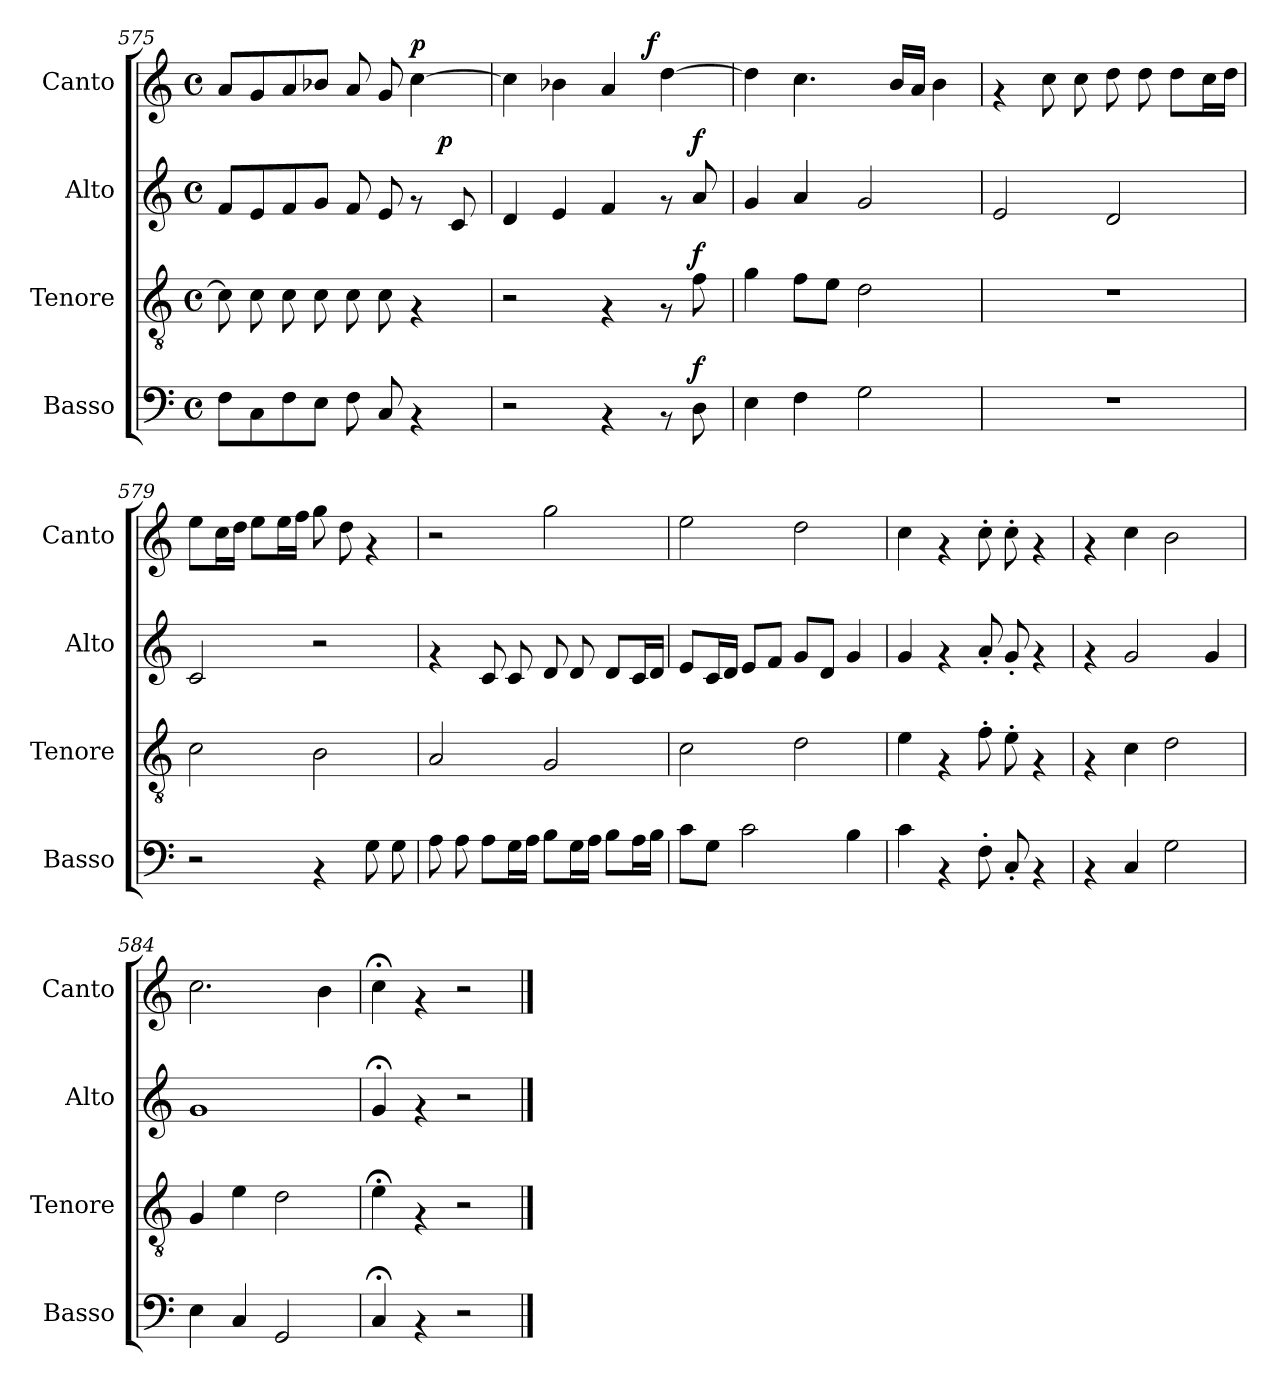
**kern	**dynam	**kern	**dynam	**kern	**dynam	**kern	**dynam
*part4	*part4	*part3	*part3	*part2	*part2	*part1	*part1
*staff4	*staff4	*staff3	*staff3	*staff2	*staff2	*staff1	*staff1
*I"Basso	*	*I"Tenore	*	*I"Alto	*	*I"Canto	*
*I'Basso	*	*I'Tenore	*	*I'Alto	*	*I'Canto	*
*clefF4	*	*clefGv2	*	*clefG2	*	*clefG2	*
*k[]	*	*k[]	*	*k[]	*	*k[]	*
*C:	*	*C:	*	*C:	*	*C:	*
*M4/4	*	*M4/4	*	*M4/4	*	*M4/4	*
*met(c)	*	*met(c)	*	*met(c)	*	*met(c)	*
=575	=575	=575	=575	=575	=575	=575	=575
*	*	*	*	*^	*	*	*
8F\L	.	8c\]	.	8f/L	2ryy	.	8a/L	.
8C\	.	8c\	.	8e/	.	.	8g/	.
8F\	.	8c\	.	8f/	.	.	8a/	.
8E\J	.	8c\	.	8g/J	.	.	8b-X/J	.
8F\	.	8c\	.	8f/	4ryy	.	8a/	.
8C/	.	8c\	.	8e/	.	.	8g/	.
!	!	!	!	!	!	!	!	!LO:DY:a
4rAA	.	4rF	.	8rf	16.ryy	.	[<4cc\	p
!	!	!	!	!	!	!LO:DY:a	!	!
.	.	.	.	.	8ryy	p	.	.
.	.	.	.	8c/	.	.	.	.
.	.	.	.	.	32ryy	.	.	.
*	*	*	*	*v	*v	*	*	*
!!LO:LB:g=z
=576	=576	=576	=576	=576	=576	=576	=576
*	*	*	*	*	*	*^	*
2r	.	2r	.	4d/	.	4cc\]	2ryy	.
.	.	.	.	4e/	.	4b-X\	.	.
4rAA	.	4rF	.	4f/	.	4a/	8..ryy	.
!	!	!	!	!	!	!	!	!LO:DY:a
.	.	.	.	.	.	.	4ryy	f
8rAA	.	8rF	.	8rf	.	[>4dd\	.	.
!	!LO:DY:a	!	!LO:DY:a	!	!LO:DY:a	!	!	!
8D\	f	8f\	f	8a/	f	.	.	.
.	.	.	.	.	.	.	32ryy	.
*	*	*	*	*	*	*v	*v	*
=577	=577	=577	=577	=577	=577	=577	=577
4E\	.	4g\	.	4g/	.	4dd\]	.
4F\	.	8f\L	.	4a/	.	4.cc\	.
.	.	8e\J	.	.	.	.	.
2G\	.	2d\	.	2g/	.	.	.
.	.	.	.	.	.	16b/LL	.
.	.	.	.	.	.	16a/JJ	.
.	.	.	.	.	.	4b\	.
=578	=578	=578	=578	=578	=578	=578	=578
1r	.	1r	.	2e/	.	4rf	.
.	.	.	.	.	.	8cc\	.
.	.	.	.	.	.	8cc\	.
.	.	.	.	2d/	.	8dd\	.
.	.	.	.	.	.	8dd\	.
.	.	.	.	.	.	8dd\L	.
.	.	.	.	.	.	16cc\L	.
.	.	.	.	.	.	16dd\JJ	.
=579	=579	=579	=579	=579	=579	=579	=579
2r	.	2c\	.	2c/	.	8ee\L	.
.	.	.	.	.	.	16cc\L	.
.	.	.	.	.	.	16dd\JJ	.
.	.	.	.	.	.	8ee\L	.
.	.	.	.	.	.	16ee\L	.
.	.	.	.	.	.	16ff\JJ	.
4rAA	.	2B\	.	2r	.	8gg\	.
.	.	.	.	.	.	8dd\	.
8G\	.	.	.	.	.	4rf	.
8G\	.	.	.	.	.	.	.
=580	=580	=580	=580	=580	=580	=580	=580
8A\	.	2A/	.	4rf	.	2r	.
8A\	.	.	.	.	.	.	.
8A\L	.	.	.	8c/	.	.	.
16G\L	.	.	.	8c/	.	.	.
16A\JJ	.	.	.	.	.	.	.
8B\L	.	2G/	.	8d/	.	2gg\	.
16G\L	.	.	.	8d/	.	.	.
16A\JJ	.	.	.	.	.	.	.
8B\L	.	.	.	8d/L	.	.	.
16A\L	.	.	.	16c/L	.	.	.
16B\JJ	.	.	.	16d/JJ	.	.	.
!!LO:PB:g=z
=581	=581	=581	=581	=581	=581	=581	=581
8c\L	.	2c\	.	8e/L	.	2ee\	.
8G\J	.	.	.	16c/L	.	.	.
.	.	.	.	16d/JJ	.	.	.
2c\	.	.	.	8e/L	.	.	.
.	.	.	.	8f/J	.	.	.
.	.	2d\	.	8g/L	.	2dd\	.
.	.	.	.	8d/J	.	.	.
4B\	.	.	.	4g/	.	.	.
=582	=582	=582	=582	=582	=582	=582	=582
4c\	.	4e\	.	4g/	.	4cc\	.
4rAA	.	4rF	.	4rf	.	4rf	.
8F'>\	.	8f'>\	.	8a'</	.	8cc'>\	.
8C'</	.	8e'>\	.	8g'</	.	8cc'>\	.
4rAA	.	4rF	.	4rf	.	4rf	.
=583	=583	=583	=583	=583	=583	=583	=583
4rAA	.	4rF	.	4rf	.	4rf	.
4C/	.	4c\	.	2g/	.	4cc\	.
2G\	.	2d\	.	.	.	2b\	.
.	.	.	.	4g/	.	.	.
=584	=584	=584	=584	=584	=584	=584	=584
4E\	.	4G/	.	1g	.	2.cc\	.
4C/	.	4e\	.	.	.	.	.
2GG/	.	2d\	.	.	.	.	.
.	.	.	.	.	.	4b\	.
=585	=585	=585	=585	=585	=585	=585	=585
4C;/	.	4e;<\	.	4g;/	.	4cc;<\	.
4rAA	.	4rF	.	4rf	.	4rf	.
2r	.	2r	.	2r	.	2r	.
==	==	==	==	==	==	==	==
*-	*-	*-	*-	*-	*-	*-	*-
